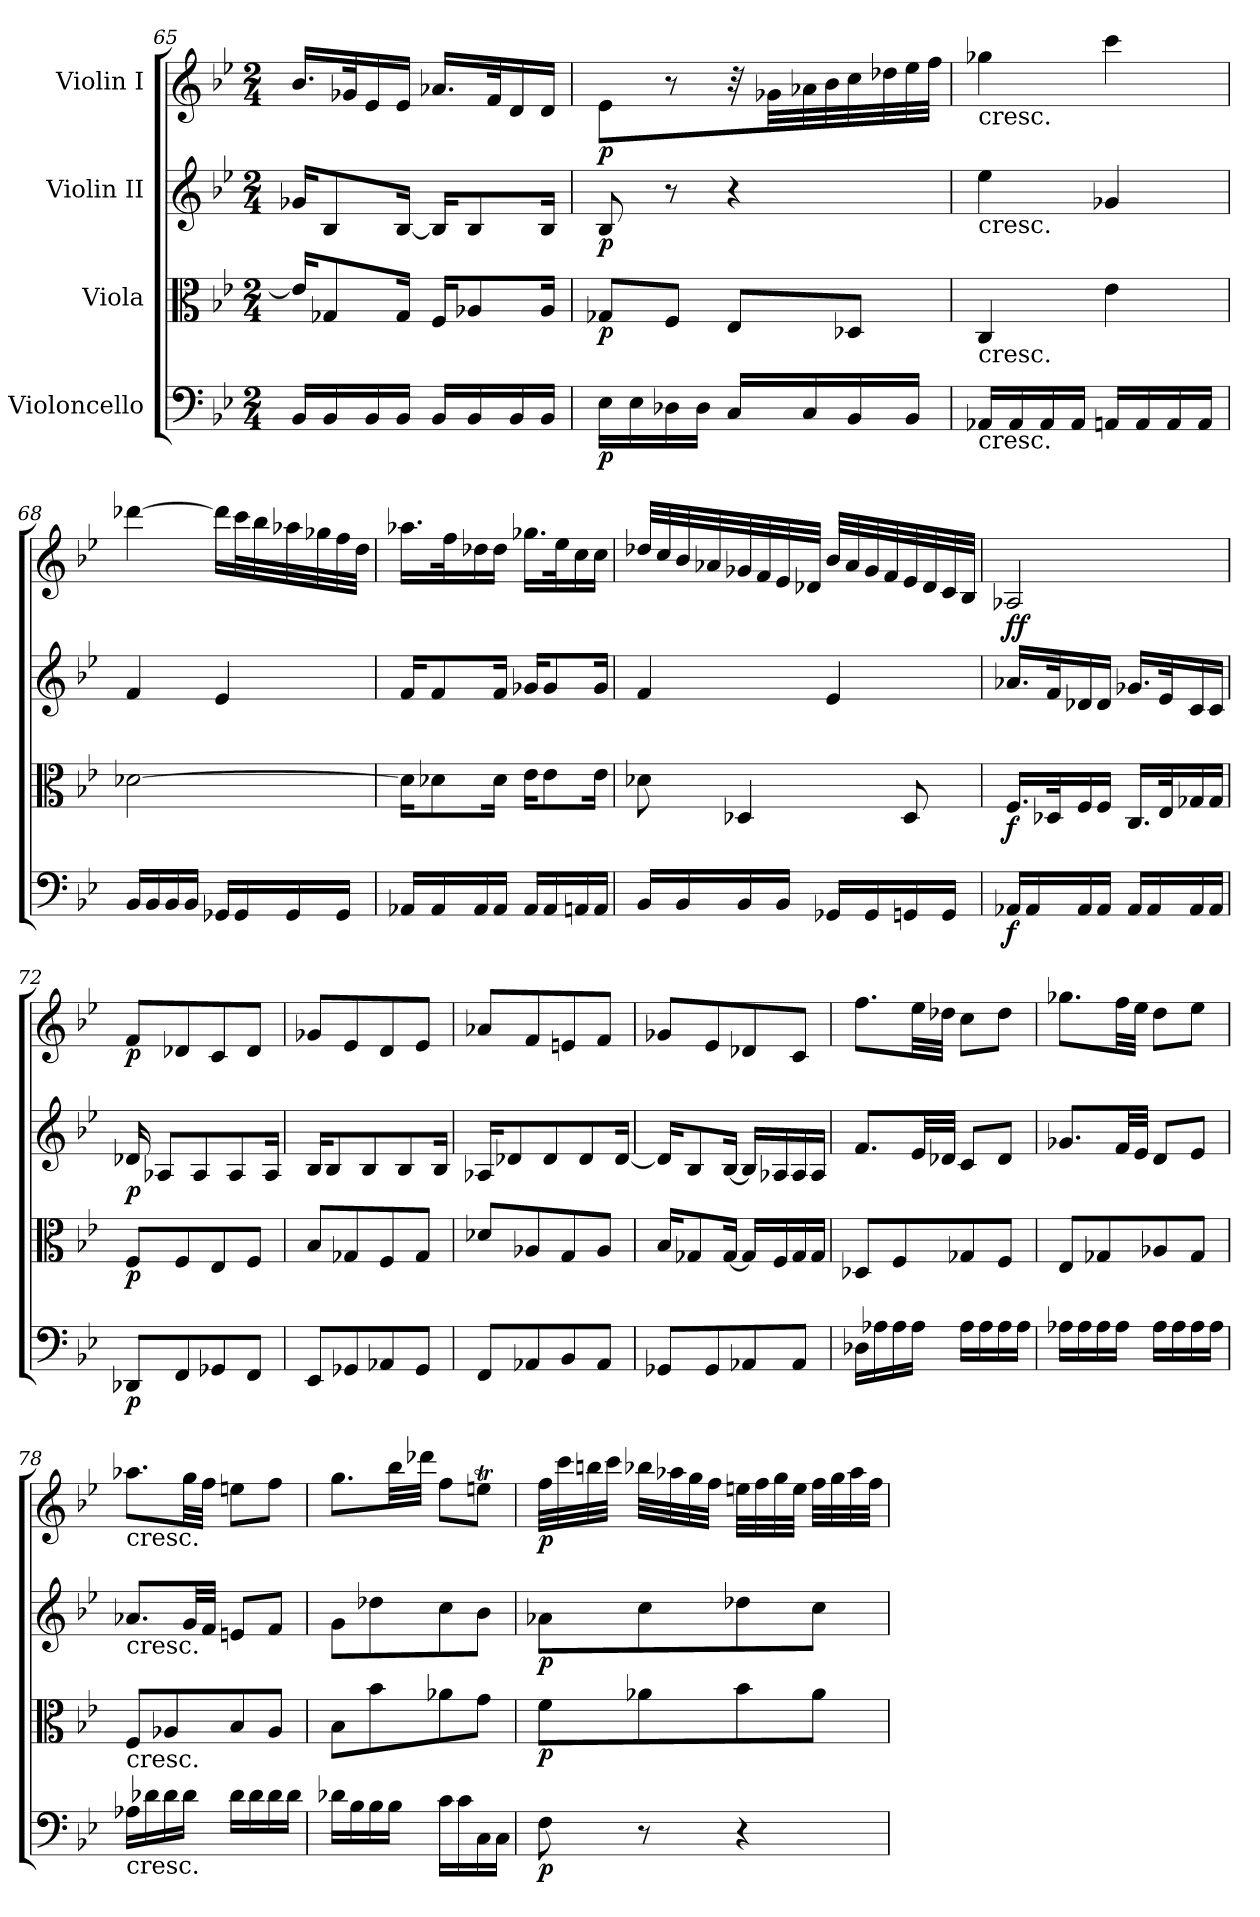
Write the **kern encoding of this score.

**kern	**dynam	**kern	**dynam	**kern	**dynam	**kern	**dynam
*part4	*part4	*part3	*part3	*part2	*part2	*part1	*part1
*staff4	*staff4	*staff3	*staff3	*staff2	*staff2	*staff1	*staff1
*I"Violoncello	*	*I"Viola	*	*I"Violin II	*	*I"Violin I	*
*clefF4	*	*clefC3	*	*clefG2	*	*clefG2	*
*k[b-e-]	*	*k[b-e-]	*	*k[b-e-]	*	*k[b-e-]	*
*M2/4	*	*M2/4	*	*M2/4	*	*M2/4	*
=65	=65	=65	=65	=65	=65	=65	=65
16BB-/LL	.	16e-/KL]	.	16g-X/KL	.	16.b-/LL	.
16BB-/	.	8G-X/	.	8B-/	.	.	.
.	.	.	.	.	.	32g-X/K	.
16BB-/	.	.	.	.	.	16e-/	.
16BB-/JJ	.	16G-/Jk	.	[16B-/Jk	.	16e-/JJ	.
16BB-/LL	.	16F/KL	.	16B-/KL]	.	16.a-X/LL	.
16BB-/	.	8A-X/	.	8B-/	.	.	.
.	.	.	.	.	.	32f/K	.
16BB-/	.	.	.	.	.	16d/	.
16BB-/JJ	.	16A-/Jk	.	16B-/Jk	.	16d/JJ	.
!!LO:PB:g=z
=66	=66	=66	=66	=66	=66	=66	=66
!	!LO:DY:b	!	!LO:DY:b	!	!LO:DY:b	!	!LO:DY:b
16E-\LL	p	8G-X/L	p	8B-/	p	8e-\L	p
16E-\	.	.	.	.	.	.	.
16D-X\	.	8F/J	.	8r	.	8r	.
16D-\JJ	.	.	.	.	.	.	.
16C/LL	.	8E-/L	.	4r	.	32r	.
.	.	.	.	.	.	32g-X\LL	.
16C/	.	.	.	.	.	32a-X\	.
.	.	.	.	.	.	32b-\	.
16BB-/	.	8D-X/J	.	.	.	32cc\	.
.	.	.	.	.	.	32dd-X\	.
16BB-/JJ	.	.	.	.	.	32ee-\	.
.	.	.	.	.	.	32ff\JJJ	.
!!LO:LB:g=z
=67	=67	=67	=67	=67	=67	=67	=67
!	!	!	!	!	!	!LO:TX:b:t=cresc.	!
!	!	!	!	!LO:TX:b:t=cresc.	!	!	!
!	!	!LO:TX:b:t=cresc.	!	!	!	!	!
!LO:TX:b:t=cresc.	!	!	!	!	!	!	!
16AA-X/LL	.	4C/	.	4ee-\	.	4gg-X\	.
16AA-/	.	.	.	.	.	.	.
16AA-/	.	.	.	.	.	.	.
16AA-/JJ	.	.	.	.	.	.	.
16AAn/LL	.	4e-\	.	4g-X/	.	4ccc\	.
16AA/	.	.	.	.	.	.	.
16AA/	.	.	.	.	.	.	.
16AA/JJ	.	.	.	.	.	.	.
=68	=68	=68	=68	=68	=68	=68	=68
16BB-/LL	.	[2d-X\	.	4f/	.	[4ddd-X\	.
16BB-/	.	.	.	.	.	.	.
16BB-/	.	.	.	.	.	.	.
16BB-/JJ	.	.	.	.	.	.	.
16GG-X/LL	.	.	.	4e-/	.	16ddd-\LL]	.
16GG-/	.	.	.	.	.	32ccc\L	.
.	.	.	.	.	.	32bb-\	.
16GG-/	.	.	.	.	.	32aa-X\	.
.	.	.	.	.	.	32gg-X\	.
16GG-/JJ	.	.	.	.	.	32ff\	.
.	.	.	.	.	.	32dd\JJJ	.
=69	=69	=69	=69	=69	=69	=69	=69
16AA-X/LL	.	16d-\KL]	.	16f/KL	.	16.aa-X\LL	.
16AA-/	.	8d-X\	.	8f/	.	.	.
.	.	.	.	.	.	32ff\K	.
16AA-/	.	.	.	.	.	16dd-X\	.
16AA-/JJ	.	16d-\Jk	.	16f/Jk	.	16dd-\JJ	.
16AA-/LL	.	16e-\KL	.	16g-X/KL	.	16.gg-X\LL	.
16AA-/	.	8e-\	.	8g-/	.	.	.
.	.	.	.	.	.	32ee-\K	.
16AAn/	.	.	.	.	.	16cc\	.
16AA/JJ	.	16e-\Jk	.	16g-/Jk	.	16cc\JJ	.
!!LO:PB:g=z
=70	=70	=70	=70	=70	=70	=70	=70
16BB-/LL	.	8d-X\	.	4f/	.	32dd-X/LLL	.
.	.	.	.	.	.	32cc/	.
16BB-/	.	.	.	.	.	32b-/	.
.	.	.	.	.	.	32a-X/	.
16BB-/	.	4D-X/	.	.	.	32g-X/	.
.	.	.	.	.	.	32f/	.
16BB-/JJ	.	.	.	.	.	32e-/	.
.	.	.	.	.	.	32d-X/JJJ	.
16GG-X/LL	.	.	.	4e-/	.	32b-/LLL	.
.	.	.	.	.	.	32a-/	.
16GG-/	.	.	.	.	.	32g-/	.
.	.	.	.	.	.	32f/	.
16GGn/	.	8D-/	.	.	.	32e-/	.
.	.	.	.	.	.	32d-/	.
16GG/JJ	.	.	.	.	.	32c/	.
.	.	.	.	.	.	32B-/JJJ	.
=71	=71	=71	=71	=71	=71	=71	=71
!	!LO:DY:b	!	!LO:DY:b	!	!LO:DY:b	!	!
!	!	!	!	!	!LO:DY:n=1:a	!	!
16AA-X/LL	f	16.F/LL	f	16.a-X/LL	f f	2A-X/	.
16AA-/	.	.	.	.	.	.	.
.	.	32D-X/K	.	32f/K	.	.	.
16AA-/	.	16F/	.	16d-X/	.	.	.
16AA-/JJ	.	16F/JJ	.	16d-/JJ	.	.	.
16AA-/LL	.	16.C/LL	.	16.g-X/LL	.	.	.
16AA-/	.	.	.	.	.	.	.
.	.	32E-/K	.	32e-/K	.	.	.
16AA-/	.	16G-X/	.	16c/	.	.	.
16AA-/JJ	.	16G-/JJ	.	16c/JJ	.	.	.
!!LO:LB:g=z
=72	=72	=72	=72	=72	=72	=72	=72
!	!LO:DY:b	!	!LO:DY:b	!	!LO:DY:b	!	!LO:DY:b
8DD-X/L	p	8F/L	p	16d-X/	p	8f/L	p
.	.	.	.	8A-X/L	.	.	.
8FF/	.	8F/	.	.	.	8d-X/	.
.	.	.	.	8A-/	.	.	.
8GG-X/	.	8E-/	.	.	.	8c/	.
.	.	.	.	8A-/	.	.	.
8FF/J	.	8F/J	.	.	.	8d-/J	.
.	.	.	.	16A-/Jk	.	.	.
!!LO:PB:g=z
=73	=73	=73	=73	=73	=73	=73	=73
8EE-/L	.	8B-/L	.	16B-/KL	.	8g-X/L	.
.	.	.	.	8B-/	.	.	.
8GG-X/	.	8G-X/	.	.	.	8e-/	.
.	.	.	.	8B-/	.	.	.
8AA-X/	.	8F/	.	.	.	8d/	.
.	.	.	.	8B-/	.	.	.
8GG-/J	.	8G-/J	.	.	.	8e-/J	.
.	.	.	.	16B-/Jk	.	.	.
=74	=74	=74	=74	=74	=74	=74	=74
8FF/L	.	8d-X/L	.	16A-X/KL	.	8a-X/L	.
.	.	.	.	8d-X/	.	.	.
8AA-X/	.	8A-X/	.	.	.	8f/	.
.	.	.	.	8d-/	.	.	.
8BB-/	.	8G/	.	.	.	8en/	.
.	.	.	.	8d-/	.	.	.
8AA-/J	.	8A-/J	.	.	.	8f/J	.
.	.	.	.	[16d-/Jk	.	.	.
=75	=75	=75	=75	=75	=75	=75	=75
8GG-X/L	.	16B-/KL	.	16d-/KL]	.	8g-X/L	.
.	.	8G-X/	.	8B-/	.	.	.
8GG-/	.	.	.	.	.	8e-/	.
.	.	[16G-/Jk	.	[16B-/Jk	.	.	.
8AA-X/	.	16G-/LL]	.	16B-/LL]	.	8d-X/	.
.	.	16F/	.	16A-X/	.	.	.
8AA-/J	.	16G-/	.	16A-/	.	8c/J	.
.	.	16G-/JJ	.	16A-/JJ	.	.	.
!!LO:LB:g=z
=76	=76	=76	=76	=76	=76	=76	=76
16D-X\LL	.	8D-X/L	.	8.f/L	.	8.ff\L	.
16A-X\	.	.	.	.	.	.	.
16A-\	.	8F/	.	.	.	.	.
16A-\JJ	.	.	.	32e-/LL	.	32ee-\LL	.
.	.	.	.	32d-X/JJJ	.	32dd-X\JJJ	.
16A-\LL	.	8G-X/	.	8c/L	.	8cc\L	.
16A-\	.	.	.	.	.	.	.
16A-\	.	8F/J	.	8d-/J	.	8dd-\J	.
16A-\JJ	.	.	.	.	.	.	.
!!LO:PB:g=z
=77	=77	=77	=77	=77	=77	=77	=77
16A-X\LL	.	8E-/L	.	8.g-X/L	.	8.gg-X\L	.
16A-\	.	.	.	.	.	.	.
16A-\	.	8G-X/	.	.	.	.	.
16A-\JJ	.	.	.	32f/LL	.	32ff\LL	.
.	.	.	.	32e-/JJJ	.	32ee-\JJJ	.
16A-\LL	.	8A-X/	.	8d/L	.	8dd\L	.
16A-\	.	.	.	.	.	.	.
16A-\	.	8G-/J	.	8e-/J	.	8ee-\J	.
16A-\JJ	.	.	.	.	.	.	.
=78	=78	=78	=78	=78	=78	=78	=78
!	!	!	!	!	!	!LO:TX:b:t=cresc.	!
!	!	!	!	!LO:TX:b:t=cresc.	!	!	!
!	!	!LO:TX:b:t=cresc.	!	!	!	!	!
!LO:TX:b:t=cresc.	!	!	!	!	!	!	!
16A-X\LL	.	8F/L	.	8.a-X/L	.	8.aa-X\L	.
16d-X\	.	.	.	.	.	.	.
16d-\	.	8A-X/	.	.	.	.	.
16d-\JJ	.	.	.	32g/LL	.	32gg\LL	.
.	.	.	.	32f/JJJ	.	32ff\JJJ	.
16d-\LL	.	8B-/	.	8en/L	.	8een\L	.
16d-\	.	.	.	.	.	.	.
16d-\	.	8A-/J	.	8f/J	.	8ff\J	.
16d-\JJ	.	.	.	.	.	.	.
=79	=79	=79	=79	=79	=79	=79	=79
16d-X\LL	.	8B-\L	.	8g\L	.	8.gg\L	.
16B-\	.	.	.	.	.	.	.
16B-\	.	8b-\	.	8dd-X\	.	.	.
16B-\JJ	.	.	.	.	.	32bb-\LL	.
.	.	.	.	.	.	32ddd-X\JJJ	.
16c\LL	.	8a-X\	.	8cc\	.	8ff\L	.
16c\	.	.	.	.	.	.	.
16C\	.	8g\J	.	8b-\J	.	8eent\J	.
16C\JJ	.	.	.	.	.	.	.
!!LO:PB:g=z
=80	=80	=80	=80	=80	=80	=80	=80
!	!LO:DY:b	!	!LO:DY:b	!	!LO:DY:b	!	!LO:DY:b
8F\	p	8f\L	p	8a-X\L	p	32ff\LLL	p
.	.	.	.	.	.	32ccc\	.
.	.	.	.	.	.	32bbn\	.
.	.	.	.	.	.	32ccc\JJJ	.
8r	.	8a-X\	.	8cc\	.	32bb-X\LLL	.
.	.	.	.	.	.	32aa-X\	.
.	.	.	.	.	.	32gg\	.
.	.	.	.	.	.	32ff\JJJ	.
4r	.	8b-\	.	8dd-X\	.	32een\LLL	.
.	.	.	.	.	.	32ff\	.
.	.	.	.	.	.	32gg\	.
.	.	.	.	.	.	32ee\JJJ	.
.	.	8a-\J	.	8cc\J	.	32ff\LLL	.
.	.	.	.	.	.	32gg\	.
.	.	.	.	.	.	32aa-\	.
.	.	.	.	.	.	32ff\JJJ	.
=	=	=	=	=	=	=	=
*-	*-	*-	*-	*-	*-	*-	*-
